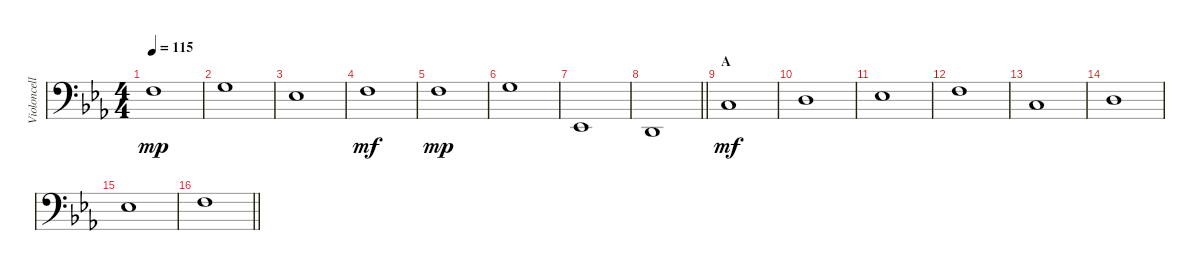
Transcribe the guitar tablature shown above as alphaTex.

\track ("Violoncelle" "Violoncell") {instrument stringensemble1}
\staff {score}
\tuning (G2 D2 A1 E1) {hide}
\ts (4 4)
\tempo 115
\clef f4
\ks cminor
10.1.1{dy mp volume 13} |
12.1.1 |
8.1.1 |
10.1.1{dy mf} |
10.1.1{dy mp} |
12.1.1 |
6.3.1 |
\barLineRight lightlight
5.3.1 |
\section ("" "A")
5.1.1{dy mf} |
7.1.1 |
8.1.1 |
10.1.1 |
5.1.1 |
7.1.1 |
8.1.1 |
\barLineRight lightlight
10.1.1
